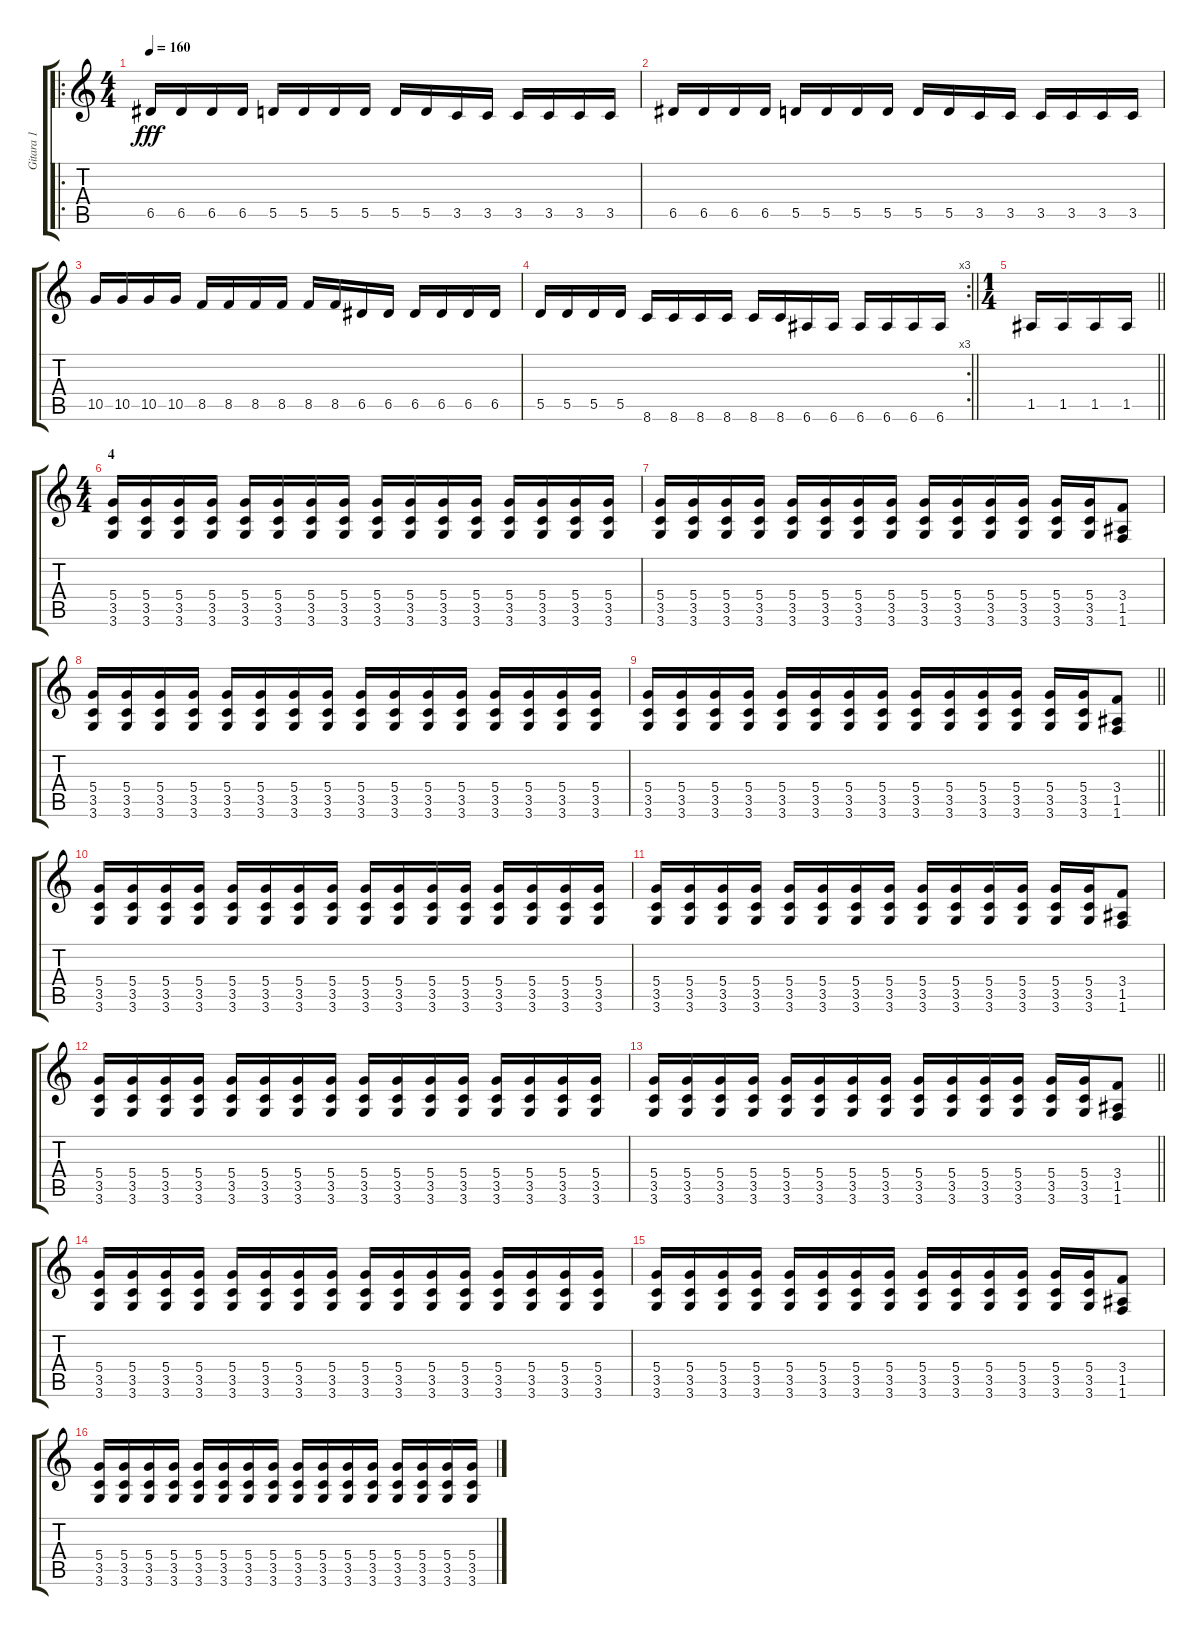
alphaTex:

\track ("Gitara 1" "Gitara 1") {instrument distortionguitar}
\staff {score tabs}
\tuning (E4 B3 G3 D3 A2 E2) {hide}
\ro
\ts (4 4)
\tempo 160
\clef g2
\ks c
6.5.16{dy fff} 6.5.16 6.5.16 6.5.16 5.5.16 5.5.16 5.5.16 5.5.16 5.5.16 5.5.16 3.5.16 3.5.16 3.5.16 3.5.16 3.5.16 3.5.16 |
6.5.16 6.5.16 6.5.16 6.5.16 5.5.16 5.5.16 5.5.16 5.5.16 5.5.16 5.5.16 3.5.16 3.5.16 3.5.16 3.5.16 3.5.16 3.5.16 |
10.5.16 10.5.16 10.5.16 10.5.16 8.5.16 8.5.16 8.5.16 8.5.16 8.5.16 8.5.16 6.5.16 6.5.16 6.5.16 6.5.16 6.5.16 6.5.16 |
\rc 3
\barLineRight lightlight
5.5.16 5.5.16 5.5.16 5.5.16 8.6.16 8.6.16 8.6.16 8.6.16 8.6.16 8.6.16 6.6.16 6.6.16 6.6.16 6.6.16 6.6.16 6.6.16 |
\ts (1 4)
\barLineRight lightlight
1.5.16 1.5.16 1.5.16 1.5.16 |
\ts (4 4)
\section ("" "4")
(5.4 3.5 3.6).16 (5.4 3.5 3.6).16 (5.4 3.5 3.6).16 (5.4 3.5 3.6).16 (5.4 3.5 3.6).16 (5.4 3.5 3.6).16 (5.4 3.5 3.6).16 (5.4 3.5 3.6).16 (5.4 3.5 3.6).16 (5.4 3.5 3.6).16 (5.4 3.5 3.6).16 (5.4 3.5 3.6).16 (5.4 3.5 3.6).16 (5.4 3.5 3.6).16 (5.4 3.5 3.6).16 (5.4 3.5 3.6).16 |
(5.4 3.5 3.6).16 (5.4 3.5 3.6).16 (5.4 3.5 3.6).16 (5.4 3.5 3.6).16 (5.4 3.5 3.6).16 (5.4 3.5 3.6).16 (5.4 3.5 3.6).16 (5.4 3.5 3.6).16 (5.4 3.5 3.6).16 (5.4 3.5 3.6).16 (5.4 3.5 3.6).16 (5.4 3.5 3.6).16 (5.4 3.5 3.6).16 (5.4 3.5 3.6).16 (3.4 1.5 1.6).8 |
(5.4 3.5 3.6).16 (5.4 3.5 3.6).16 (5.4 3.5 3.6).16 (5.4 3.5 3.6).16 (5.4 3.5 3.6).16 (5.4 3.5 3.6).16 (5.4 3.5 3.6).16 (5.4 3.5 3.6).16 (5.4 3.5 3.6).16 (5.4 3.5 3.6).16 (5.4 3.5 3.6).16 (5.4 3.5 3.6).16 (5.4 3.5 3.6).16 (5.4 3.5 3.6).16 (5.4 3.5 3.6).16 (5.4 3.5 3.6).16 |
\barLineRight lightlight
(5.4 3.5 3.6).16 (5.4 3.5 3.6).16 (5.4 3.5 3.6).16 (5.4 3.5 3.6).16 (5.4 3.5 3.6).16 (5.4 3.5 3.6).16 (5.4 3.5 3.6).16 (5.4 3.5 3.6).16 (5.4 3.5 3.6).16 (5.4 3.5 3.6).16 (5.4 3.5 3.6).16 (5.4 3.5 3.6).16 (5.4 3.5 3.6).16 (5.4 3.5 3.6).16 (3.4 1.5 1.6).8 |
\section ("" "")
(5.4 3.5 3.6).16 (5.4 3.5 3.6).16 (5.4 3.5 3.6).16 (5.4 3.5 3.6).16 (5.4 3.5 3.6).16 (5.4 3.5 3.6).16 (5.4 3.5 3.6).16 (5.4 3.5 3.6).16 (5.4 3.5 3.6).16 (5.4 3.5 3.6).16 (5.4 3.5 3.6).16 (5.4 3.5 3.6).16 (5.4 3.5 3.6).16 (5.4 3.5 3.6).16 (5.4 3.5 3.6).16 (5.4 3.5 3.6).16 |
(5.4 3.5 3.6).16 (5.4 3.5 3.6).16 (5.4 3.5 3.6).16 (5.4 3.5 3.6).16 (5.4 3.5 3.6).16 (5.4 3.5 3.6).16 (5.4 3.5 3.6).16 (5.4 3.5 3.6).16 (5.4 3.5 3.6).16 (5.4 3.5 3.6).16 (5.4 3.5 3.6).16 (5.4 3.5 3.6).16 (5.4 3.5 3.6).16 (5.4 3.5 3.6).16 (3.4 1.5 1.6).8 |
(5.4 3.5 3.6).16 (5.4 3.5 3.6).16 (5.4 3.5 3.6).16 (5.4 3.5 3.6).16 (5.4 3.5 3.6).16 (5.4 3.5 3.6).16 (5.4 3.5 3.6).16 (5.4 3.5 3.6).16 (5.4 3.5 3.6).16 (5.4 3.5 3.6).16 (5.4 3.5 3.6).16 (5.4 3.5 3.6).16 (5.4 3.5 3.6).16 (5.4 3.5 3.6).16 (5.4 3.5 3.6).16 (5.4 3.5 3.6).16 |
\barLineRight lightlight
(5.4 3.5 3.6).16 (5.4 3.5 3.6).16 (5.4 3.5 3.6).16 (5.4 3.5 3.6).16 (5.4 3.5 3.6).16 (5.4 3.5 3.6).16 (5.4 3.5 3.6).16 (5.4 3.5 3.6).16 (5.4 3.5 3.6).16 (5.4 3.5 3.6).16 (5.4 3.5 3.6).16 (5.4 3.5 3.6).16 (5.4 3.5 3.6).16 (5.4 3.5 3.6).16 (3.4 1.5 1.6).8 |
\section ("" "")
(5.4 3.5 3.6).16 (5.4 3.5 3.6).16 (5.4 3.5 3.6).16 (5.4 3.5 3.6).16 (5.4 3.5 3.6).16 (5.4 3.5 3.6).16 (5.4 3.5 3.6).16 (5.4 3.5 3.6).16 (5.4 3.5 3.6).16 (5.4 3.5 3.6).16 (5.4 3.5 3.6).16 (5.4 3.5 3.6).16 (5.4 3.5 3.6).16 (5.4 3.5 3.6).16 (5.4 3.5 3.6).16 (5.4 3.5 3.6).16 |
(5.4 3.5 3.6).16 (5.4 3.5 3.6).16 (5.4 3.5 3.6).16 (5.4 3.5 3.6).16 (5.4 3.5 3.6).16 (5.4 3.5 3.6).16 (5.4 3.5 3.6).16 (5.4 3.5 3.6).16 (5.4 3.5 3.6).16 (5.4 3.5 3.6).16 (5.4 3.5 3.6).16 (5.4 3.5 3.6).16 (5.4 3.5 3.6).16 (5.4 3.5 3.6).16 (3.4 1.5 1.6).8 |
(5.4 3.5 3.6).16 (5.4 3.5 3.6).16 (5.4 3.5 3.6).16 (5.4 3.5 3.6).16 (5.4 3.5 3.6).16 (5.4 3.5 3.6).16 (5.4 3.5 3.6).16 (5.4 3.5 3.6).16 (5.4 3.5 3.6).16 (5.4 3.5 3.6).16 (5.4 3.5 3.6).16 (5.4 3.5 3.6).16 (5.4 3.5 3.6).16 (5.4 3.5 3.6).16 (5.4 3.5 3.6).16 (5.4 3.5 3.6).16
